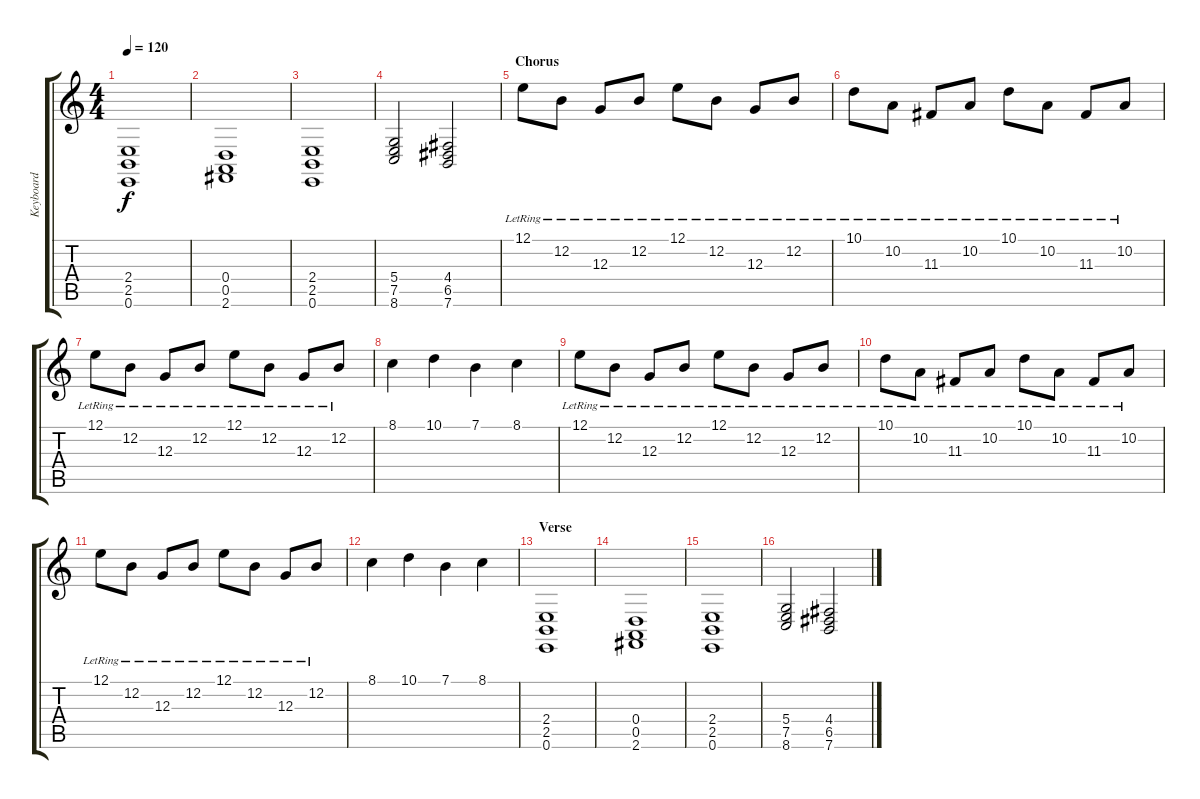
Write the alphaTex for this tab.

\track ("Keyboard" "Keyboard") {instrument acousticgrandpiano}
\staff {score tabs}
\tuning (E4 B3 G3 D3 A2 E2) {hide}
\ts (4 4)
\tempo 120
\clef g2
\ks c
(2.4 2.5 0.6).1{dy f} |
(0.4 0.5 2.6).1 |
(2.4 2.5 0.6).1 |
(5.4 7.5 8.6).2 (4.4 6.5 7.6).2 |
\section ("" "Chorus")
12.1{lr}.8{volume 16 instrument acousticgrandpiano} 12.2{lr}.8 12.3{lr}.8 12.2{lr}.8 12.1{lr}.8 12.2{lr}.8 12.3{lr}.8 12.2{lr}.8 |
10.1{lr}.8 10.2{lr}.8 11.3{lr}.8 10.2{lr}.8 10.1{lr}.8 10.2{lr}.8 11.3{lr}.8 10.2{lr}.8 |
12.1{lr}.8 12.2{lr}.8 12.3{lr}.8 12.2{lr}.8 12.1{lr}.8 12.2{lr}.8 12.3{lr}.8 12.2{lr}.8 |
8.1.4 10.1.4 7.1.4 8.1.4 |
12.1{lr}.8 12.2{lr}.8 12.3{lr}.8 12.2{lr}.8 12.1{lr}.8 12.2{lr}.8 12.3{lr}.8 12.2{lr}.8 |
10.1{lr}.8 10.2{lr}.8 11.3{lr}.8 10.2{lr}.8 10.1{lr}.8 10.2{lr}.8 11.3{lr}.8 10.2{lr}.8 |
12.1{lr}.8 12.2{lr}.8 12.3{lr}.8 12.2{lr}.8 12.1{lr}.8 12.2{lr}.8 12.3{lr}.8 12.2{lr}.8 |
8.1.4 10.1.4 7.1.4 8.1.4 |
\section ("" "Verse")
(2.4 2.5 0.6).1{volume 10 instrument stringensemble1} |
(0.4 0.5 2.6).1 |
(2.4 2.5 0.6).1 |
(5.4 7.5 8.6).2 (4.4 6.5 7.6).2
